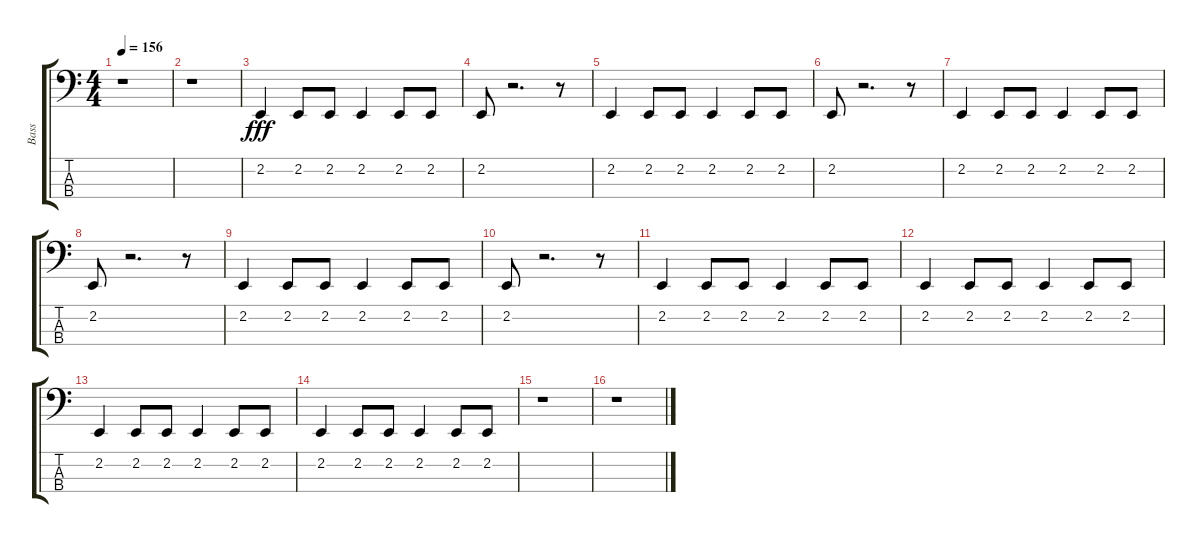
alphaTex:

\track ("Bass" "Bass") {instrument lead2sawtooth}
\staff {score tabs}
\tuning (G2 D2 A1 E1) {hide}
\ts (4 4)
\tempo 156
\clef f4
\ks c
r.1{dy fff instrument lead2sawtooth} |
r.1 |
2.2.4 2.2.8 2.2.8 2.2.4 2.2.8 2.2.8 |
2.2.8 r.2{d} r.8 |
2.2.4 2.2.8 2.2.8 2.2.4 2.2.8 2.2.8 |
2.2.8 r.2{d} r.8 |
2.2.4 2.2.8 2.2.8 2.2.4 2.2.8 2.2.8 |
2.2.8 r.2{d} r.8 |
2.2.4 2.2.8 2.2.8 2.2.4 2.2.8 2.2.8 |
2.2.8 r.2{d} r.8 |
2.2.4 2.2.8 2.2.8 2.2.4 2.2.8 2.2.8 |
2.2.4 2.2.8 2.2.8 2.2.4 2.2.8 2.2.8 |
2.2.4 2.2.8 2.2.8 2.2.4 2.2.8 2.2.8 |
2.2.4 2.2.8 2.2.8 2.2.4 2.2.8 2.2.8 |
r.1 |
r.1
